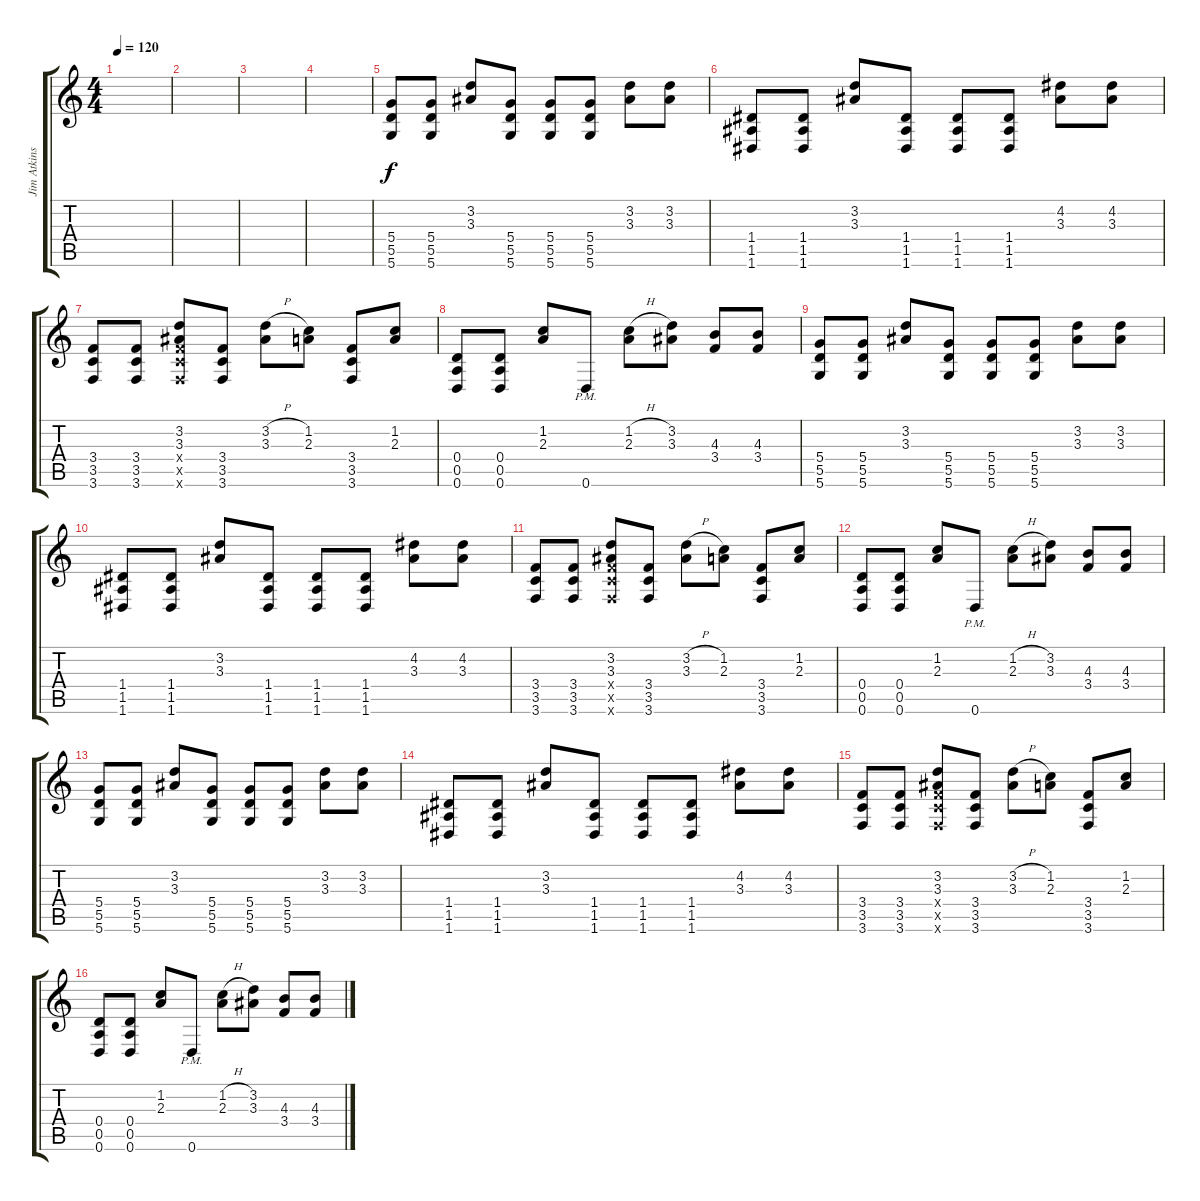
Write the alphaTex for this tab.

\track ("Jim Atkins   (Lead Guitar)" "Jim Atkins") {instrument distortionguitar}
\staff {score tabs}
\tuning (E4 B3 G3 D3 A2 D2) {hide}
\ts (4 4)
\tempo 120
\clef g2
\ks c
|
|
|
|
(5.4 5.5 5.6).8 (5.4 5.5 5.6).8 (3.2 3.3).8 (5.4 5.5 5.6).8 (5.4 5.5 5.6).8 (5.4 5.5 5.6).8 (3.2 3.3).8 (3.2 3.3).8 |
(1.4 1.5 1.6).8 (1.4 1.5 1.6).8 (3.2 3.3).8 (1.4 1.5 1.6).8 (1.4 1.5 1.6).8 (1.4 1.5 1.6).8 (4.2 3.3).8 (4.2 3.3).8 |
(3.4 3.5 3.6).8 (3.4 3.5 3.6).8 (3.2 3.3 3.4{x} 3.5{x} 3.6{x}).8 (3.4 3.5 3.6).8 (3.2{h} 3.3).8 (1.2 2.3).8 (3.4 3.5 3.6).8 (1.2 2.3).8 |
(0.4 0.5 0.6).8 (0.4 0.5 0.6).8 (1.2 2.3).8 0.6{pm}.8 (1.2{h} 2.3).8 (3.2 3.3).8 (4.3 3.4).8 (4.3 3.4).8 |
(5.4 5.5 5.6).8 (5.4 5.5 5.6).8 (3.2 3.3).8 (5.4 5.5 5.6).8 (5.4 5.5 5.6).8 (5.4 5.5 5.6).8 (3.2 3.3).8 (3.2 3.3).8 |
(1.4 1.5 1.6).8 (1.4 1.5 1.6).8 (3.2 3.3).8 (1.4 1.5 1.6).8 (1.4 1.5 1.6).8 (1.4 1.5 1.6).8 (4.2 3.3).8 (4.2 3.3).8 |
(3.4 3.5 3.6).8 (3.4 3.5 3.6).8 (3.2 3.3 3.4{x} 3.5{x} 3.6{x}).8 (3.4 3.5 3.6).8 (3.2{h} 3.3).8 (1.2 2.3).8 (3.4 3.5 3.6).8 (1.2 2.3).8 |
(0.4 0.5 0.6).8 (0.4 0.5 0.6).8 (1.2 2.3).8 0.6{pm}.8 (1.2{h} 2.3).8 (3.2 3.3).8 (4.3 3.4).8 (4.3 3.4).8 |
(5.4 5.5 5.6).8 (5.4 5.5 5.6).8 (3.2 3.3).8 (5.4 5.5 5.6).8 (5.4 5.5 5.6).8 (5.4 5.5 5.6).8 (3.2 3.3).8 (3.2 3.3).8 |
(1.4 1.5 1.6).8 (1.4 1.5 1.6).8 (3.2 3.3).8 (1.4 1.5 1.6).8 (1.4 1.5 1.6).8 (1.4 1.5 1.6).8 (4.2 3.3).8 (4.2 3.3).8 |
(3.4 3.5 3.6).8 (3.4 3.5 3.6).8 (3.2 3.3 3.4{x} 3.5{x} 3.6{x}).8 (3.4 3.5 3.6).8 (3.2{h} 3.3).8 (1.2 2.3).8 (3.4 3.5 3.6).8 (1.2 2.3).8 |
(0.4 0.5 0.6).8 (0.4 0.5 0.6).8 (1.2 2.3).8 0.6{pm}.8 (1.2{h} 2.3).8 (3.2 3.3).8 (4.3 3.4).8 (4.3 3.4).8
